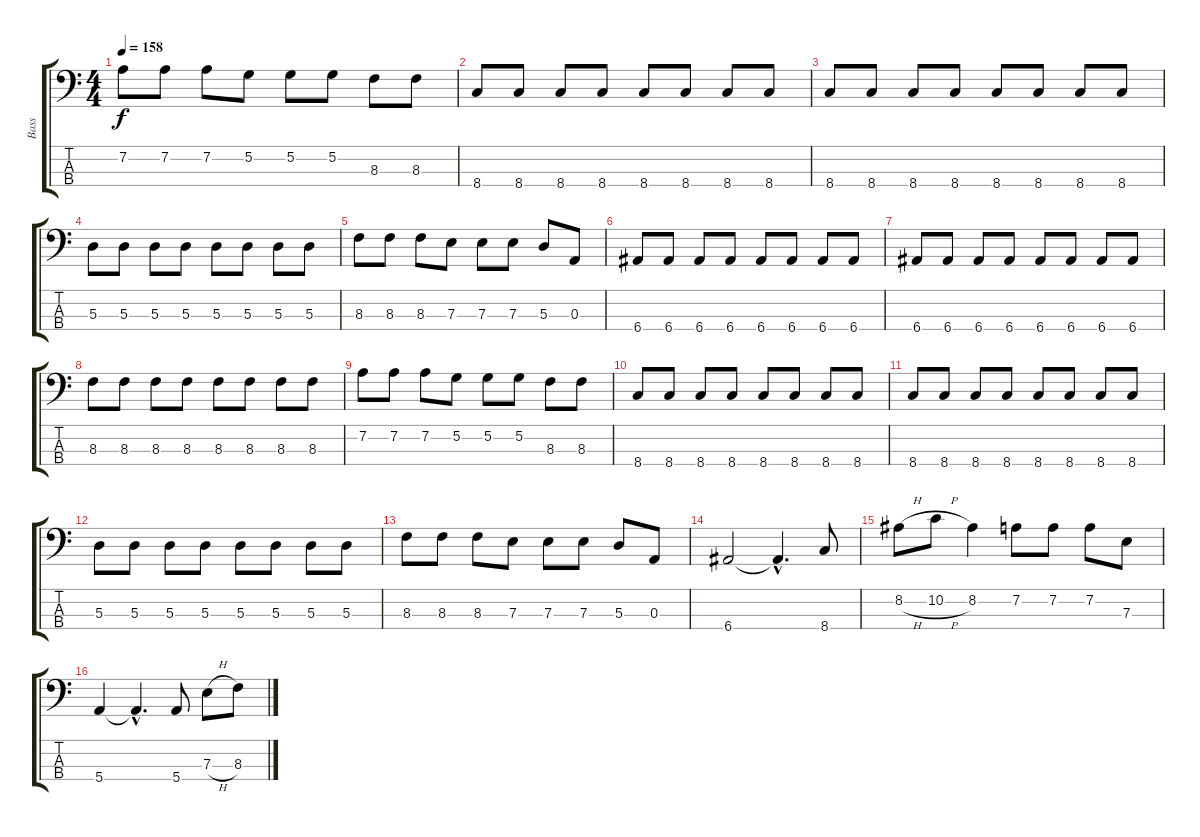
\track ("Bass" "Bass") {instrument electricbassfinger}
\staff {score tabs}
\tuning (G2 D2 A1 E1) {hide}
\ts (4 4)
\tempo 158
\clef f4
\ks c
7.2.8{dy f} 7.2.8 7.2.8 5.2.8 5.2.8 5.2.8 8.3.8 8.3.8 |
8.4.8 8.4.8 8.4.8 8.4.8 8.4.8 8.4.8 8.4.8 8.4.8 |
8.4.8 8.4.8 8.4.8 8.4.8 8.4.8 8.4.8 8.4.8 8.4.8 |
5.3.8 5.3.8 5.3.8 5.3.8 5.3.8 5.3.8 5.3.8 5.3.8 |
8.3.8 8.3.8 8.3.8 7.3.8 7.3.8 7.3.8 5.3.8 0.3.8 |
6.4.8 6.4.8 6.4.8 6.4.8 6.4.8 6.4.8 6.4.8 6.4.8 |
6.4.8 6.4.8 6.4.8 6.4.8 6.4.8 6.4.8 6.4.8 6.4.8 |
8.3.8 8.3.8 8.3.8 8.3.8 8.3.8 8.3.8 8.3.8 8.3.8 |
7.2.8 7.2.8 7.2.8 5.2.8 5.2.8 5.2.8 8.3.8 8.3.8 |
8.4.8 8.4.8 8.4.8 8.4.8 8.4.8 8.4.8 8.4.8 8.4.8 |
8.4.8 8.4.8 8.4.8 8.4.8 8.4.8 8.4.8 8.4.8 8.4.8 |
5.3.8 5.3.8 5.3.8 5.3.8 5.3.8 5.3.8 5.3.8 5.3.8 |
8.3.8 8.3.8 8.3.8 7.3.8 7.3.8 7.3.8 5.3.8 0.3.8 |
6.4.2 6.4{hac t}.4{d} 8.4.8 |
8.2{h}.8 10.2{h}.8 8.2.4 7.2.8 7.2.8 7.2.8 7.3.8 |
5.4.4 5.4{hac t}.4{d} 5.4.8 7.3{h}.8 8.3{h}.8
